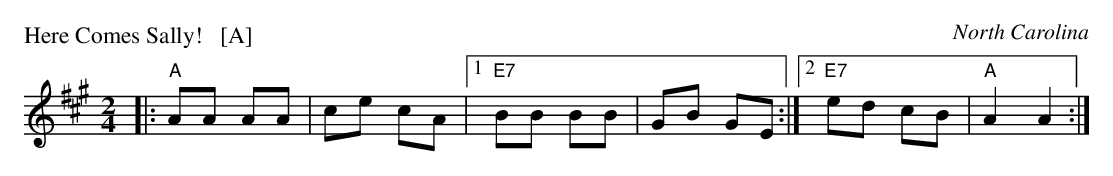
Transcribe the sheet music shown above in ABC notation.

X:1
P: Here Comes Sally!   [A]
O: North Carolina
M: 2/4
L: 1/8
K: A
|: "A"AA AA | ce cA |1 "E7"BB BB | GB GE :|2 "E7"ed cB | "A"A2 A2 :|
